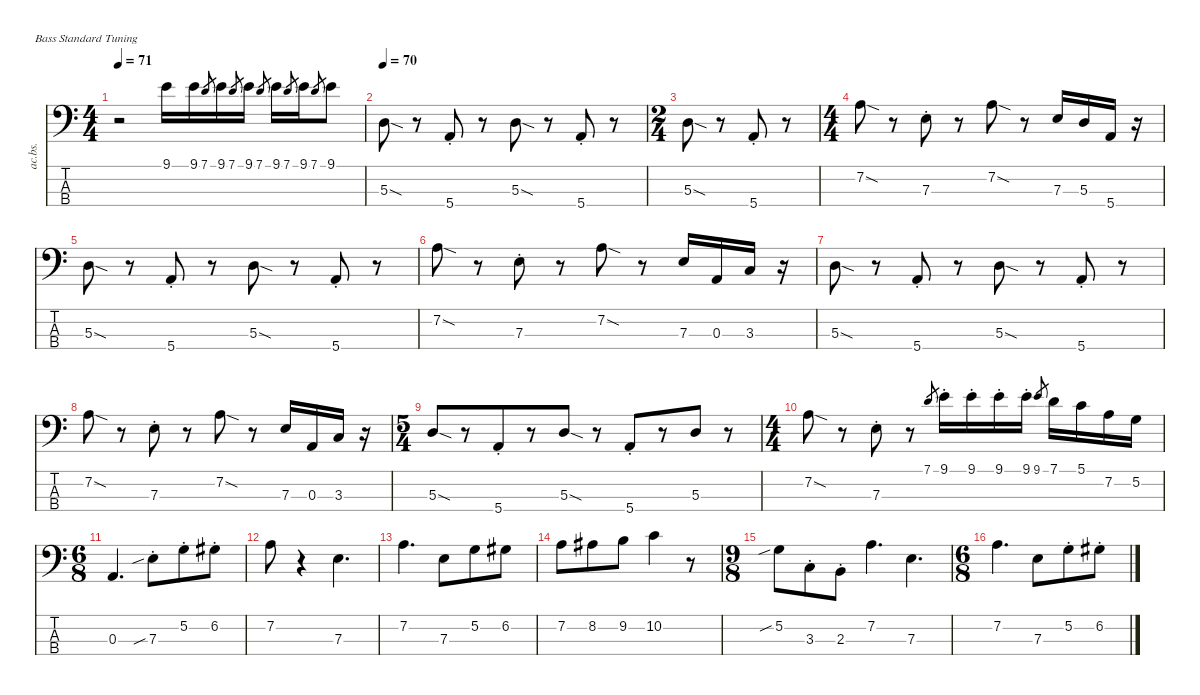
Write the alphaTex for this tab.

\defaultSystemsLayout 4
\hideDynamics
\bracketExtendMode nobrackets
\track ("Acoustic Bass" "ac.bs.") {instrument acousticbass}
\staff {score tabs}
\tuning (G2 D2 A1 E1)
\ts (4 4)
\tempo 71
\clef f4
\ks c
r.2{dy mf instrument acousticbass beam Down} 9.1.16{beam Down} 9.1.16{beam Down} 7.1.8{gr beam Up} 9.1.16{beam Down} 7.1.8{gr beam Up} 9.1.16{beam Down} 7.1.8{gr beam Up} 9.1.16{beam Down} 7.1.8{gr beam Up} 9.1.16{beam Down} 7.1.8{gr beam Up} 9.1.8{beam Down} |
\tempo 70
5.3{sod}.8{beam Down} r.8{beam Down} 5.4{st}.8{beam Up} r.8{beam Down} 5.3{sod}.8{beam Down} r.8{beam Down} 5.4{st}.8{beam Up} r.8{beam Down} |
\ts (2 4)
\beaming (8 2 2)
5.3{sod}.8{beam Down} r.8{beam Down} 5.4{st}.8{beam Up} r.8{beam Down} |
\ts (4 4)
\beaming (8 2 2 2 2)
7.2{sod}.8{beam Down} r.8{beam Down} 7.3{st}.8{beam Down} r.8{beam Down} 7.2{sod}.8{beam Down} r.8{beam Down} 7.3.16{beam Up} 5.3.16{beam Up} 5.4.16{beam Up} r.16{beam Down} |
5.3{sod}.8{beam Down} r.8{beam Down} 5.4{st}.8{beam Up} r.8{beam Down} 5.3{sod}.8{beam Down} r.8{beam Down} 5.4{st}.8{beam Up} r.8{beam Down} |
7.2{sod}.8{beam Down} r.8{beam Down} 7.3{st}.8{beam Down} r.8{beam Down} 7.2{sod}.8{beam Down} r.8{beam Down} 7.3.16{beam Up} 0.3.16{beam Up} 3.3.16{beam Up} r.16{beam Down} |
5.3{sod}.8{beam Down} r.8{beam Down} 5.4{st}.8{beam Up} r.8{beam Down} 5.3{sod}.8{beam Down} r.8{beam Down} 5.4{st}.8{beam Up} r.8{beam Down} |
7.2{sod}.8{beam Down} r.8{beam Down} 7.3{st}.8{beam Down} r.8{beam Down} 7.2{sod}.8{beam Down} r.8{beam Down} 7.3.16{beam Up} 0.3.16{beam Up} 3.3.16{beam Up} r.16{beam Down} |
\ts (5 4)
\beaming (8 6 4)
5.3{sod}.8{beam Up} r.8{beam Up} 5.4{st}.8{beam Up} r.8{beam Up} 5.3{sod}.8{beam Up} r.8{beam Down} 5.4{st}.8{beam Up} r.8{beam Up} 5.3.8{beam Up} r.8{beam Down} |
\ts (4 4)
\beaming (8 2 2 2 2)
7.2{sod}.8{beam Down} r.8{beam Down} 7.3{st}.8{beam Down} r.8{beam Down} 7.1.8{gr beam Up} 9.1{st}.16{beam Down} 9.1{st}.16{beam Down} 9.1{st}.16{beam Down} 9.1{st}.16{beam Down} 9.1.8{gr beam Up} 7.1.16{beam Down} 5.1.16{beam Down} 7.2.16{beam Down} 5.2.16{beam Down} |
\ts (6 8)
\beaming (8 3 3)
0.3.4{d beam Up} 7.3{sib st}.8{beam Down} 5.2{st}.8{beam Down} 6.2{st acc #}.8{beam Down} |
7.2.8{beam Down} r.4{beam Down} 7.3.4{d beam Down} |
7.2.4{d beam Down} 7.3.8{beam Down} 5.2.8{beam Down} 6.2{acc #}.8{beam Down} |
7.2.8{beam Down} 8.2{acc #}.8{beam Down} 9.2.8{beam Down} 10.2.4{beam Down} r.8{beam Down} |
\ts (9 8)
\beaming (8 3 3 3)
5.2{sib}.8{beam Down} 3.3{st}.8{beam Down} 2.3{st}.8{beam Down} 7.2.4{d beam Down} 7.3.4{d beam Down} |
\ts (6 8)
\beaming (8 3 3)
7.2.4{d beam Down} 7.3.8{beam Down} 5.2{st}.8{beam Down} 6.2{st acc #}.8{beam Down}
